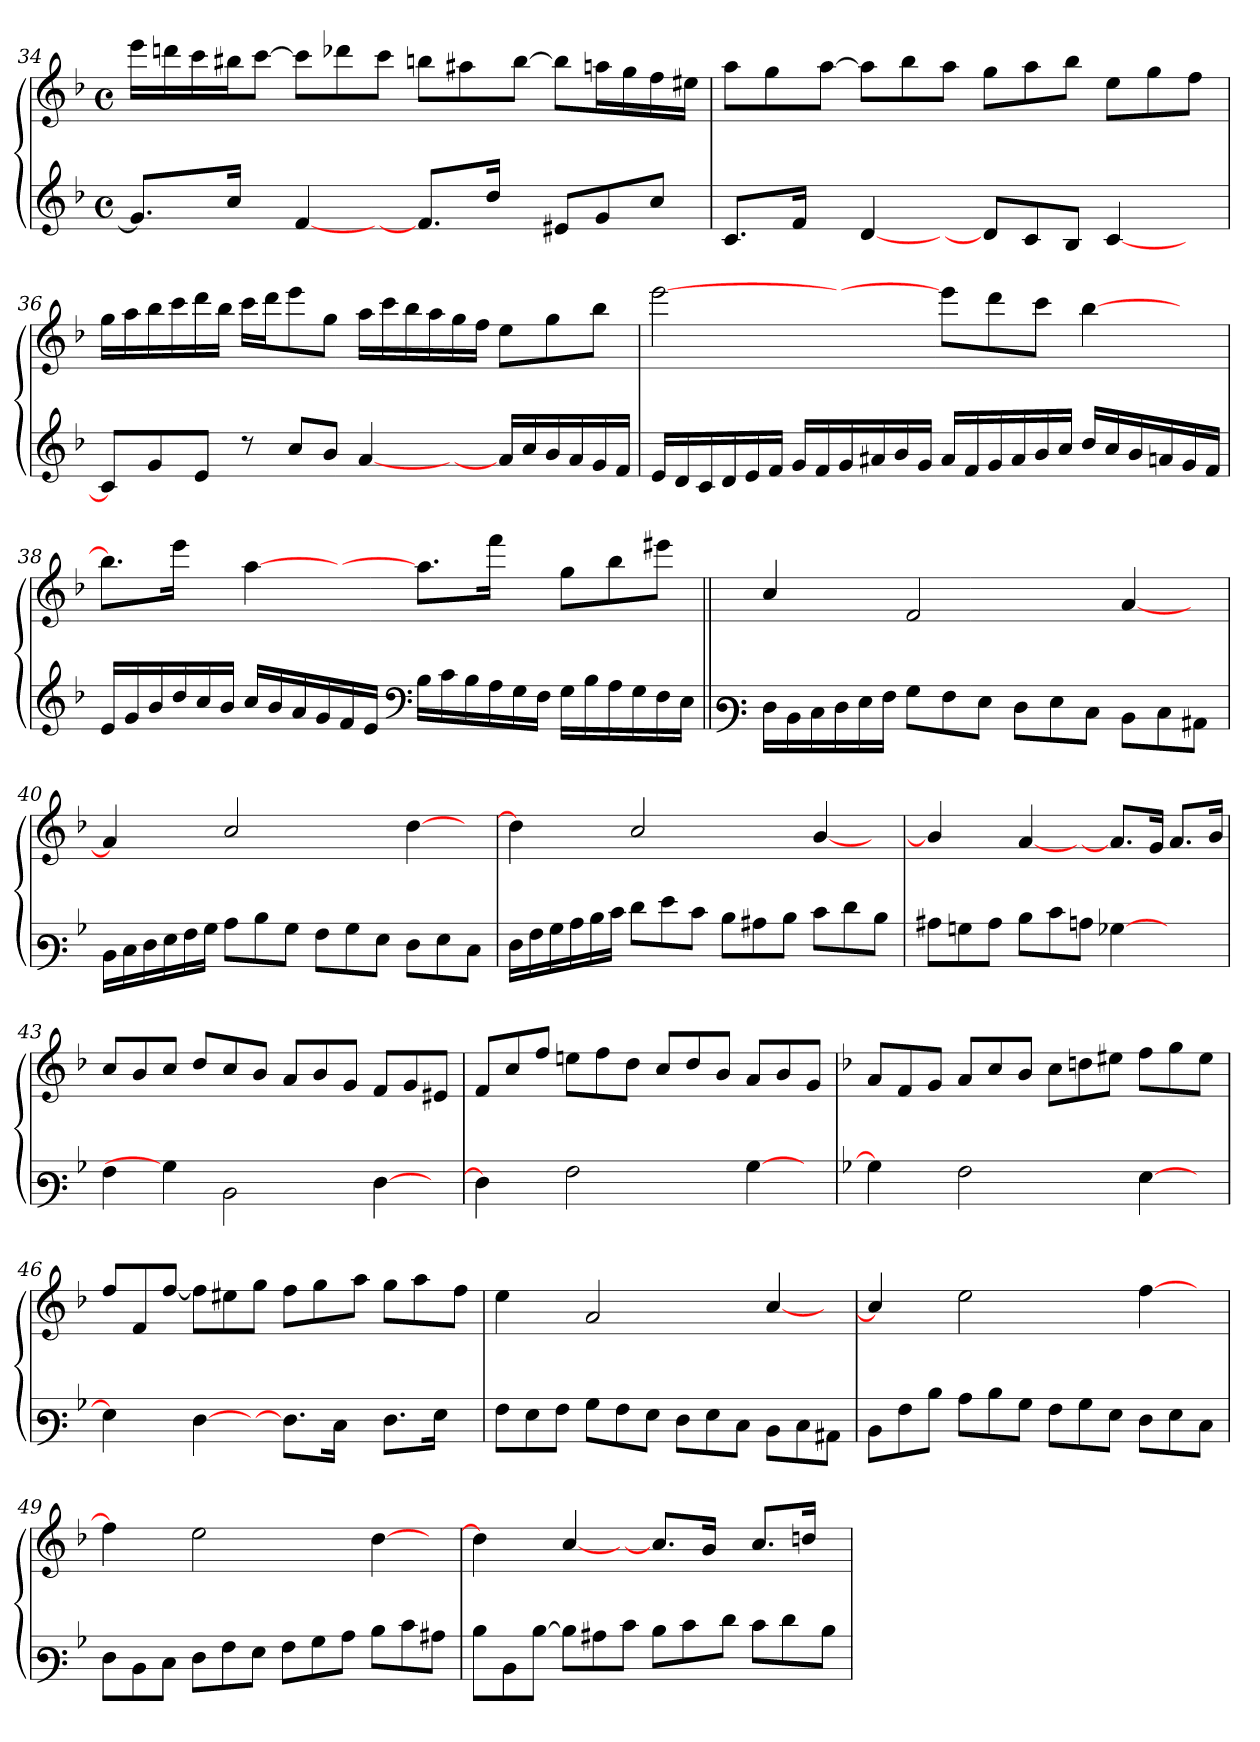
**kern	**kern
*part1	*part1
*staff2	*staff1
*clefG3	*clefG3
*k[b-]	*k[b-]
*M4/4	*M4/4
*met(c)	*met(c)
=34	=34
8.e/L]	16ccc\LL
.	16bbn\
.	16aa\
16a/Jk	16gg#X\J
8ryy	[>8aa\J
[<4d/	8aa\L]
.	8bb-X\
8ryy	8aa\J
8.d/L]	8ggn\L
.	8ff#X\
16b-/Jk	.
8ryy	[>8gg\J
8c#X/L	8gg\L]
8e/	16ffn\L
.	16ee\
8a/J	16dd\
.	16cc#X\JJ
!!LO:LB:g=z
=35	=35
8.A/L	8ff\L
.	8ee\
16d/Jk	.
8ryy	[>8ff\J
[<4B-/	8ff\L]
.	8gg\
8ryy	8ff\J
8B-/L]	8ee\L
8A/	8ff\
8G/J	8gg\J
[<4A/	8cc\L
.	8ee\
8ryy	8dd\J
=36	=36
8A/L]	16ee\LL
.	16ff\
8e/	16gg\
.	16aa\
8c/J	16bb-\
.	16gg\JJ
8rb	16aa\LL
.	16bb-\J
8a/L	8ccc\
8g/J	8ee\J
[<4f/	16ff\LL
.	16aa\
.	16gg\
.	16ff\
8ryy	16ee\
.	16dd\JJ
16f/LL]	8cc\L
16a/	.
16g/	8ee\
16f/	.
16e/	8gg\J
16d/JJ	.
!!LO:LB:g=z
=37	=37
16c/LL	[>2ccc\
16B-/	.
16A/	.
16B-/	.
16c/	.
16d/JJ	.
16e/LL	.
16d/	.
16e/	4ryy
16f#X/	.
16g/	.
16e/JJ	.
16f#/LL	8ccc\L]
16d/	.
16e/	8bb-\
16f#/	.
16g/	8aa\J
16a/JJ	.
16b-/LL	[>4gg\
16a/	.
16g/	.
16fn/	.
16e/	8ryy
16d/JJ	.
=38	=38
16c/LL	8.gg\L]
16e/	.
16g/	.
16b-/	16ccc\Jk
16a/	8ryy
16g/JJ	.
16a/LL	[>4ff\
16g/	.
16f/	.
16e/	.
16d/	8ryy
16c/JJ	.
*clefF4	*
16B-\LL	8.ff\L]
16c\	.
16B-\	.
16A\	16ddd\Jk
16G\	8ryy
16F\JJ	.
16G\LL	8ee\L
16B-\	.
16A\	8gg\
16G\	.
16F\	8ccc#X\J
16E\JJ	.
!!LO:LB:g=z
=39||	=39||
*clefF3	*
16F\LL	4a/
16D\	.
16E\	.
16F\	.
16G\	8ryy
16A\JJ	.
8B-\L	2d/
8A\	.
8G\J	.
8F\L	.
8G\	4ryy
8E\J	.
8D\L	[<4f/
8E\	.
8C#X\J	8ryy
=40	=40
16D\LL	4f/]
16E\	.
16F\	.
16G\	.
16A\	8ryy
16B-\JJ	.
8c\L	2a/
8d\	.
8B-\J	.
8A\L	.
8B-\	4ryy
8G\J	.
8F\L	[>4b-\
8G\	.
8E\J	8ryy
=41	=41
16F\LL	4b-\]
16A\	.
16B-\	.
16c\	.
16d\	8ryy
16e\JJ	.
8f\L	2a/
8g\	.
8e\J	.
8d\L	.
8c#X\	4ryy
8d\J	.
8e\L	[<4g/
8f\	.
8d\J	8ryy
!!LO:LB:g=z
=42	=42
8c#X\L	4g/]
8Bn\	.
8c#\J	8ryy
8d\L	[<4f/
8e\	.
8cn\J	8ryy
[4B-X\	8.f/L]
.	16e/Jk
4ryy	8.f/L
.	16g/Jk
=43	=43
4A\	8a/L
.	8g/
4B-\]	8a/J
.	8b-/L
2D\	8a/
.	8g/J
.	8f/L
.	8g/
8ryy	8e/J
[>4F\	8d/L
.	8e/
8ryy	8c#X/J
=44	=44
4F\]	8d/L
.	8a/
8ryy	8dd/J
2A\	8ccn\L
.	8dd\
.	8b-\J
.	8a/L
4ryy	8b-/
.	8g/J
[>4B-\	8f/L
.	8g/
8ryy	8e/J
!!LO:PB:g=z
=45	=45
*k[b-]	*k[b-]
4B-\]	8f/L
.	8d/
8ryy	8e/J
2A\	8f/L
.	8a/
.	8g/J
.	8a\L
4ryy	8bn\
.	8cc#X\J
[>4G\	8dd\L
.	8ee\
8ryy	8cc#\J
=46	=46
4G\]	8dd/L
.	8d/
8ryy	[>8dd/J
[>4F\	8dd\L]
.	8cc#X\
8ryy	8ee\J
8.F\L]	8dd\L
.	8ee\
16E\Jk	.
8ryy	8ff\J
8.F\L	8ee\L
.	8ff\
16G\Jk	.
8ryy	8dd\J
=47	=47
8A\L	4cc\
8G\	.
8A\J	8ryy
8B-\L	2f/
8A\	.
8G\J	.
8F\L	.
8G\	4ryy
8E\J	.
8D\L	[<4a/
8E\	.
8C#X\J	8ryy
!!LO:LB:g=z
=48	=48
8D\L	4a/]
8A\	.
8d\J	8ryy
8c\L	2cc\
8d\	.
8B-\J	.
8A\L	.
8B-\	4ryy
8G\J	.
8F\L	[>4dd\
8G\	.
8E\J	8ryy
=49	=49
8F\L	4dd\]
8D\	.
8E\J	8ryy
8F\L	2cc\
8A\	.
8G\J	.
8A\L	.
8B-\	4ryy
8c\J	.
8d\L	[>4b-\
8e\	.
8c#X\J	8ryy
=50	=50
8d\L	4b-\]
8D\	.
[>8d\J	8ryy
8d\L]	[<4a/
8c#X\	.
8e\J	8ryy
8d\L	8.a/L]
8e\	.
.	16g/Jk
8f\J	8ryy
8e\L	8.a/L
8f\	.
.	16bn/Jk
8d\J	8ryy
=	=
*-	*-
